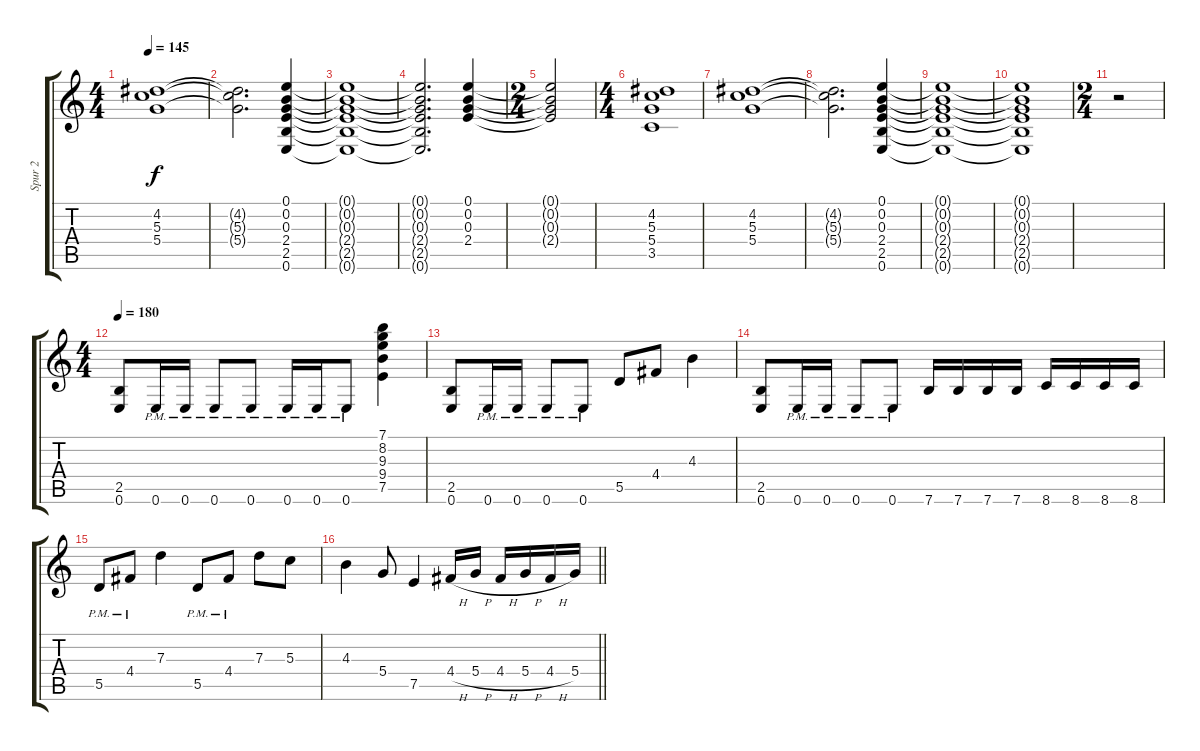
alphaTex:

\track ("Spur 2" "Spur 2") {instrument distortionguitar}
\staff {score tabs}
\tuning (E4 B3 G3 D3 A2 E2) {hide}
\ts (4 4)
\tempo 145
\clef g2
\ks c
(4.2 5.3 5.4).1{dy f} |
(4.2{t} 5.3{t} 5.4{t}).2{d} (0.1 0.2 0.3 2.4 2.5 0.6).4 |
(0.1{t} 0.2{t} 0.3{t} 2.4{t} 2.5{t} 0.6{t}).1 |
(0.1{t} 0.2{t} 0.3{t} 2.4{t} 2.5{t} 0.6{t}).2{d} (0.1 0.2 0.3 2.4).4 |
\ts (2 4)
(0.1{t} 0.2{t} 0.3{t} 2.4{t}).2 |
\ts (4 4)
(4.2 5.3 5.4 3.5).1 |
(4.2 5.3 5.4).1 |
(4.2{t} 5.3{t} 5.4{t}).2{d} (0.1 0.2 0.3 2.4 2.5 0.6).4 |
(0.1{t} 0.2{t} 0.3{t} 2.4{t} 2.5{t} 0.6{t}).1 |
(0.1{t} 0.2{t} 0.3{t} 2.4{t} 2.5{t} 0.6{t}).1 |
\ts (2 4)
r.2 |
\ts (4 4)
\tempo 180
(2.5 0.6).8 0.6{pm}.16 0.6{pm}.16 0.6{pm}.8 0.6{pm}.8 0.6{pm}.16 0.6{pm}.16 0.6{pm}.8 (7.1 8.2 9.3 9.4 7.5).4 |
(2.5 0.6).8 0.6{pm}.16 0.6{pm}.16 0.6{pm}.8 0.6{pm}.8 5.5.8 4.4.8 4.3.4 |
(2.5 0.6).8 0.6{pm}.16 0.6{pm}.16 0.6{pm}.8 0.6{pm}.8 7.6.16 7.6.16 7.6.16 7.6.16 8.6.16 8.6.16 8.6.16 8.6.16 |
5.5{pm}.8 4.4{pm}.8 7.3.4 5.5{pm}.8 4.4{pm}.8 7.3.8 5.3.8 |
\barLineRight lightlight
4.3.4 5.4.8 7.5.4 4.4{h}.16 5.4{h}.16 4.4{h}.16 5.4{h}.16 4.4{h}.16 5.4.16
